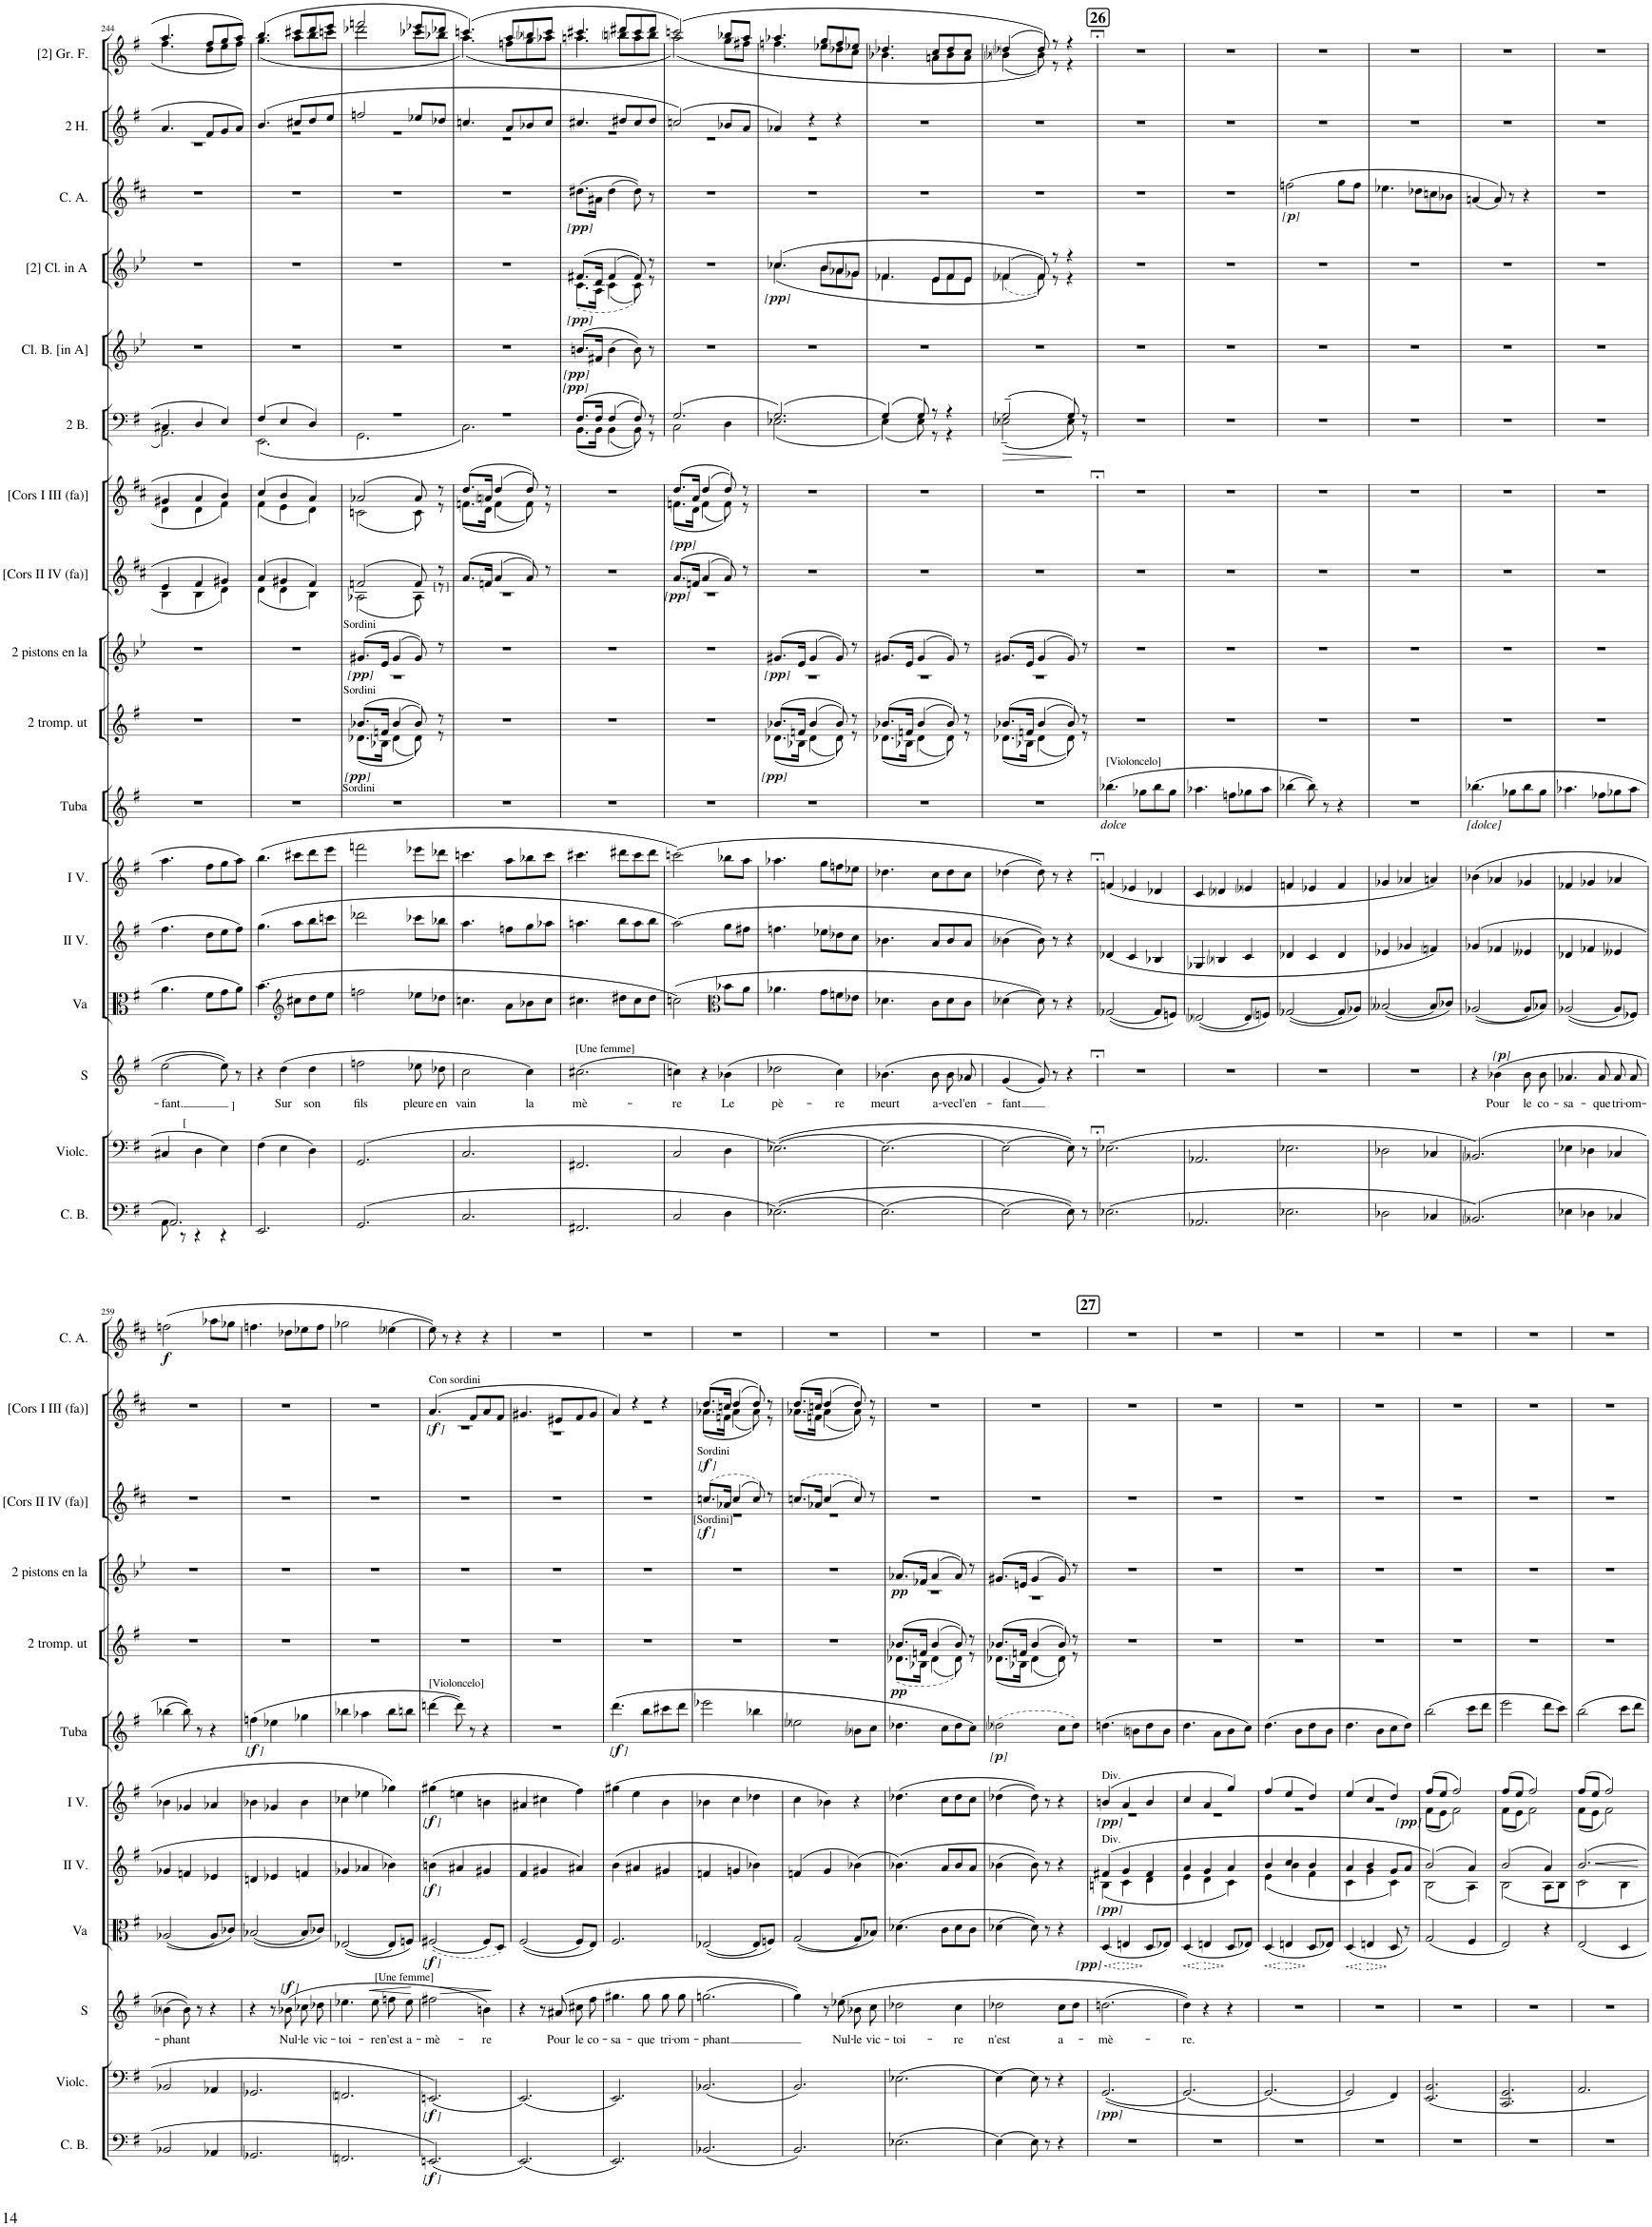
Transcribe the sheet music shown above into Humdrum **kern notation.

**kern	**dynam	**kern	**dynam	**kern	**text	**dynam	**kern	**dynam	**kern	**dynam	**kern	**dynam	**kern	**dynam	**kern	**dynam	**kern	**dynam	**kern	**dynam	**kern	**dynam	**kern	**dynam	**kern	**dynam	**kern	**dynam	**kern	**dynam	**kern	**kern
*part17	*part17	*part16	*part16	*part15	*part15	*part15	*part14	*part14	*part13	*part13	*part12	*part12	*part11	*part11	*part10	*part10	*part9	*part9	*part8	*part8	*part7	*part7	*part6	*part6	*part5	*part5	*part4	*part4	*part3	*part3	*part2	*part1
*staff17	*staff17	*staff16	*staff16	*staff15	*staff15	*staff15	*staff14	*staff14	*staff13	*staff13	*staff12	*staff12	*staff11	*staff11	*staff10	*staff10	*staff9	*staff9	*staff8	*staff8	*staff7	*staff7	*staff6	*staff6	*staff5	*staff5	*staff4	*staff4	*staff3	*staff3	*staff2	*staff1
*I"Contre Basses	*	*I"Violoncelles	*	*I"Sopranos	*	*	*I"Altis	*	*I"2ds Violons	*	*I"1ers Violons	*	*I"1 Tuba	*	*I"2 Trompettes en ut	*	*I"2 Cornets à pistons en sib	*	*I"2me et 4e Cors [en fa]	*	*I"1er et 3me Cors [en fa]	*	*I"2 Bassons	*	*I"1 Cl. Basse en sib	*	*I"2 Clarinettes en sib	*	*I"1 Cor Anglais	*	*I"2 Hautbois	*I"2 gr. flutes
*I'C. B.	*	*I'Violc.	*	*I'S	*	*	*	*	*	*	*	*	*I'Tuba	*	*I'2 tromp. ut	*	*I'2 Pist. sib	*	*	*	*	*	*I'2 B.	*	*I'Cl. B. [sib]	*	*I'[2] Cl. sib	*	*I'C. A.	*	*I'2 H.	*I'[2] Gr. F.
!!LO:PB:g=z
*clefF4	*	*clefF4	*	*clefG2	*	*	*clefC3	*	*clefG2	*	*clefG2	*	*clefG2	*	*clefG2	*	*clefG2	*	*clefG2	*	*clefG2	*	*clefF4	*	*clefG2	*	*clefG2	*	*clefG2	*	*clefG2	*clefG2
*Trd7c12	*	*	*	*	*	*	*	*	*	*	*	*	*	*	*Trd1c2	*	*Trd2c3	*	*Trd4c7	*	*Trd4c7	*	*	*	*Trd9c15	*	*Trd2c3	*	*Trd4c7	*	*	*
*k[f#]	*	*k[f#]	*	*k[f#]	*	*	*k[f#]	*	*k[f#]	*	*k[f#]	*	*k[f#]	*	*k[f#]	*	*k[b-e-]	*	*k[f#c#]	*	*k[f#c#]	*	*k[f#]	*	*k[b-e-]	*	*k[b-e-]	*	*k[f#c#]	*	*k[f#]	*k[f#]
*M3/4	*	*M3/4	*	*M3/4	*	*	*M3/4	*	*M3/4	*	*M3/4	*	*M3/4	*	*M3/4	*	*M3/4	*	*M3/4	*	*M3/4	*	*M3/4	*	*M3/4	*	*M3/4	*	*M3/4	*	*M3/4	*M3/4
=244	=244	=244	=244	=244	=244	=244	=244	=244	=244	=244	=244	=244	=244	=244	=244	=244	=244	=244	=244	=244	=244	=244	=244	=244	=244	=244	=244	=244	=244	=244	=244	=244
*^	*	*	*	*	*	*	*	*	*	*	*	*	*	*	*	*	*	*	*	*	*	*	*	*	*	*	*	*	*	*	*	*
!	!	!	!	!	!LO:TX:b:t=]	!	!	!	!	!	!	!	!	!	!	!	!	!	!	!	!	!	!	!	!	!	!	!	!	!	!	!	!
!	!	!	!	!	!LO:TX:b:t=[	!	!	!	!	!	!	!	!	!	!	!	!	!	!	!	!	!	!	!	!	!	!	!	!	!	!	!	!
!	!	!	!	!	!	!LO:LY:b	!	!	!	!	!	!	!	!	!	!	!	!	!	!	!	!	!	!	!	!	!	!	!	!	!	!	!
*	*	*	*	*	*	*	*	*	*	*	*	*	*	*	*	*	*	*	*	*^	*	*^	*	*^	*	*	*	*	*	*	*	*^	*^
2.AA/	8AA\	.	4C#X/	.	(2ee\	-fant.	.	4.a\	.	4.ff#\	.	4.aa\	.	2.r	.	2.r	.	2.r	.	4e/	4B\	.	4g#X/	4d\	.	4C#X/	2.AA\	.	2.r	.	2.r	.	2.r	.	4.a/	2.r	4.aa/	4.ff#\
.	8r	.	.	.	.	.	.	.	.	.	.	.	.	.	.	.	.	.	.	.	.	.	.	.	.	.	.	.	.	.	.	.	.	.	.	.	.	.
.	4r	.	4D\	.	.	.	.	.	.	.	.	.	.	.	.	.	.	.	.	4f#/	4B\	.	4a/	4d\	.	4D/	.	.	.	.	.	.	.	.	.	.	.	.
.	.	.	.	.	.	.	.	8f#\L	.	8dd\L	.	8ff#\L	.	.	.	.	.	.	.	.	.	.	.	.	.	.	.	.	.	.	.	.	.	.	8f#/L	.	8ff#/L	8dd\L
.	4r	.	4E\	.	8ee\)	.	.	8g\	.	8ee\	.	8gg\	.	.	.	.	.	.	.	4g#X/	4d\	.	4b/	4f#\	.	4E/	.	.	.	.	.	.	.	.	8g/	.	8gg/	8ee\
.	.	.	.	.	8r	.	.	8a\J	.	8ff#\J	.	8aa\J	.	.	.	.	.	.	.	.	.	.	.	.	.	.	.	.	.	.	.	.	.	.	8a/J	.	8aa/J	8ff#\J
*v	*v	*	*	*	*	*	*	*	*	*	*	*	*	*	*	*	*	*	*	*	*	*	*	*	*	*	*	*	*	*	*	*	*	*	*	*	*	*
=245	=245	=245	=245	=245	=245	=245	=245	=245	=245	=245	=245	=245	=245	=245	=245	=245	=245	=245	=245	=245	=245	=245	=245	=245	=245	=245	=245	=245	=245	=245	=245	=245	=245	=245	=245	=245	=245
2.EE/	.	(4F#\	.	4r	.	.	(4.b\	.	(4.gg\	.	(4.bb\	.	2.r	.	2.r	.	2.r	.	(4a/	(4d\	.	(4cc#/	(4f#\	.	(4F#/	(2.EE\	.	2.r	.	2.r	.	2.r	.	(4.b/	2.r	(4.bb/	(4.gg\
!	!	!	!	!	!LO:LY:b	!	!	!	!	!	!	!	!	!	!	!	!	!	!	!	!	!	!	!	!	!	!	!	!	!	!	!	!	!	!	!	!
.	.	4E\	.	(4dd\	Sur	.	.	.	.	.	.	.	.	.	.	.	.	.	4g#X/	4d\	.	4b/	4e\	.	4E/	.	.	.	.	.	.	.	.	.	.	.	.
*	*	*	*	*	*	*	*clefG2	*	*	*	*	*	*	*	*	*	*	*	*	*	*	*	*	*	*	*	*	*	*	*	*	*	*	*	*	*	*
.	.	.	.	.	.	.	8cc#X\L	.	8aa\L	.	8ccc#X\L	.	.	.	.	.	.	.	.	.	.	.	.	.	.	.	.	.	.	.	.	.	.	8cc#X/L	.	8ccc#X/L	8aa\L
!	!	!	!	!	!LO:LY:b	!	!	!	!	!	!	!	!	!	!	!	!	!	!	!	!	!	!	!	!	!	!	!	!	!	!	!	!	!	!	!	!
.	.	4D\)	.	4dd\	son	.	8dd\	.	8bb\	.	8ddd\	.	.	.	.	.	.	.	4f#/)	4B\)	.	4a/)	4d\)	.	4D/)	.	.	.	.	.	.	.	.	8dd/	.	8ddd/	8bb\
.	.	.	.	.	.	.	8ee\J	.	8cccn\J	.	8eee\J	.	.	.	.	.	.	.	.	.	.	.	.	.	.	.	.	.	.	.	.	.	.	8ee/J	.	8eee/J	8cccn\J
=246	=246	=246	=246	=246	=246	=246	=246	=246	=246	=246	=246	=246	=246	=246	=246	=246	=246	=246	=246	=246	=246	=246	=246	=246	=246	=246	=246	=246	=246	=246	=246	=246	=246	=246	=246	=246	=246
!	!	!	!	!	!	!	!	!	!	!	!	!	!	!	!	!	!LO:TX:a:t=Sordini	!	!	!	!	!	!	!	!	!	!	!	!	!	!	!	!	!	!	!	!
!	!	!	!	!	!	!	!	!	!	!	!	!	!	!	!LO:TX:a:t=Sordini	!	!	!	!	!	!	!	!	!	!	!	!	!	!	!	!	!	!	!	!	!	!
!	!	!	!	!	!	!	!	!	!	!	!	!	!	!	!LO:TX:b:t=Sordini	!	!	!	!	!	!	!	!	!	!	!	!	!	!	!	!	!	!	!	!	!	!
!	!	!	!	!	!LO:LY:b	!	!	!	!	!	!	!	!	!	!	!LO:DY:b	!	!	!	!	!	!	!	!	!	!	!	!	!	!	!	!	!	!	!	!	!
*	*	*	*	*	*	*	*	*	*	*	*	*	*	*	*^	*	*^	*	*	*	*	*	*	*	*	*	*	*	*	*	*	*	*	*	*	*	*
!	!	!	!	!	!	!	!	!	!	!	!	!	!	!	!	!	!LO:DY:n=1:b	!	!	!	!	!	!	!	!	!	!	!	!	!	!	!	!	!	!	!	!	!	!
!	!	!	!	!	!	!	!	!	!	!	!	!	!	!	!	!	!LO:DY:n=2:b	!	!	!LO:DY:b	!	!	!	!	!	!	!	!	!	!	!	!	!	!	!	!	!	!	!
!	!	!	!	!	!	!	!	!	!	!	!	!	!	!	!	!	!	!	!	!LO:DY:n=1:b	!	!	!	!	!	!	!	!	!	!	!	!	!	!	!	!	!	!	!
!	!	!	!	!	!	!	!	!	!	!	!	!	!	!	!	!	!	!	!	!LO:DY:n=2:b	!	!	!	!	!	!	!	!	!	!	!	!	!	!	!	!	!	!	!
(2.GG/	.	(2.GG/	.	2ffn\	fils	.	2ffn\	.	2ddd-X\	.	2fffn\	.	2.r	.	(8.b-X/L	(8.d-X\L	other-dynamics pp other-dynamics	(8.g#X/L	2.r	other-dynamics pp other-dynamics	(2fn/	(2A-X\	.	(2a-X/	(2cn\	.	2.r	2.GG\	.	2.r	.	2.r	.	2.r	.	2ffn/	2.r	2fffn/	2ddd-X\
.	.	.	.	.	.	.	.	.	.	.	.	.	.	.	16fn/Jk	16B-X\Jk	.	16e-/Jk	.	.	.	.	.	.	.	.	.	.	.	.	.	.	.	.	.	.	.	.	.
.	.	.	.	.	.	.	.	.	.	.	.	.	.	.	(4b-/	(4d-\	.	(4g#/	.	.	.	.	.	.	.	.	.	.	.	.	.	.	.	.	.	.	.	.	.
!	!	!	!	!	!LO:LY:b	!	!	!	!	!	!	!	!	!	!	!	!	!	!	!	!	!	!	!	!	!	!	!	!	!	!	!	!	!	!	!	!	!	!
.	.	.	.	8ee-X\	pleure	.	8ee-X\L	.	8ccc-X\L	.	8eee-X\L	.	.	.	8b-/))	8d-\))	.	8g#/))	.	.	8f/)	8A-\)	.	8a-/)	8c\)	.	.	.	.	.	.	.	.	.	.	8ee-X/L	.	8eee-X/L	8ccc-X\L
!	!	!	!	!	!	!	!	!	!	!	!	!	!	!	!	!	!	!	!	!	!LO:TX:a:t=[	!	!	!	!	!	!	!	!	!	!	!	!	!	!	!	!	!	!
!	!	!	!	!	!	!	!	!	!	!	!	!	!	!	!	!	!	!	!	!	!LO:TX:a:t=]	!	!	!	!	!	!	!	!	!	!	!	!	!	!	!	!	!	!
!	!	!	!	!	!LO:LY:b	!	!	!	!	!	!	!	!	!	!	!	!	!	!	!	!	!	!	!	!	!	!	!	!	!	!	!	!	!	!	!	!	!	!
.	.	.	.	8dd-X\	en	.	8dd-X\J	.	8bb-X\J	.	8ddd-X\J	.	.	.	8r	8r	.	8r	.	.	8r	8r	.	8r	8r	.	.	.	.	.	.	.	.	.	.	8dd-X/J	.	8ddd-X/J	8bb-X\J
*	*	*	*	*	*	*	*	*	*	*	*	*	*	*	*	*	*	*v	*v	*	*	*	*	*	*	*	*	*	*	*	*	*	*	*	*	*	*	*	*
=247	=247	=247	=247	=247	=247	=247	=247	=247	=247	=247	=247	=247	=247	=247	=247	=247	=247	=247	=247	=247	=247	=247	=247	=247	=247	=247	=247	=247	=247	=247	=247	=247	=247	=247	=247	=247	=247	=247
!	!	!	!	!	!LO:LY:b	!	!	!	!	!	!	!	!	!	!	!	!	!	!	!	!	!	!	!	!	!	!	!	!	!	!	!	!	!	!	!	!	!
*	*	*	*	*	*	*	*	*	*	*	*	*	*	*	*v	*v	*	*	*	*	*	*	*	*	*	*	*	*	*	*	*	*	*	*	*	*	*	*
2.C/	.	2.C/	.	2cc\	vain	.	4.ccn\	.	4.aa\	.	4.cccn\	.	2.r	.	2.r	.	2.r	.	(8.a/L	2.r	.	(8.dd/L	(8.fn\L	.	2.r	2.C\)	.	2.r	.	2.r	.	2.r	.	4.ccn/	2.r	(4.cccn/)	(4.aa\)
.	.	.	.	.	.	.	.	.	.	.	.	.	.	.	.	.	.	.	16fn/Jk	.	.	16anj/Jk	16d\Jk	.	.	.	.	.	.	.	.	.	.	.	.	.	.
.	.	.	.	.	.	.	.	.	.	.	.	.	.	.	.	.	.	.	(4a/	.	.	(4dd/	(4f\	.	.	.	.	.	.	.	.	.	.	.	.	.	.
.	.	.	.	.	.	.	8a\L	.	8ffn\L	.	8aa\L	.	.	.	.	.	.	.	.	.	.	.	.	.	.	.	.	.	.	.	.	.	.	8a/L	.	8aa/L	8ffn\L
!	!	!	!	!	!LO:LY:b	!	!	!	!	!	!	!	!	!	!	!	!	!	!	!	!	!	!	!	!	!	!	!	!	!	!	!	!	!	!	!	!
.	.	.	.	4cc\)	la	.	8b-X\	.	8gg\	.	8bb-X\	.	.	.	.	.	.	.	8a/))	.	.	8dd/))	8f\))	.	.	.	.	.	.	.	.	.	.	8b-X/	.	8bb-j/	8gg\
.	.	.	.	.	.	.	8cc\J	.	8aa-X\J	.	8ccc\J	.	.	.	.	.	.	.	8r	.	.	8r	8r	.	.	.	.	.	.	.	.	.	.	8cc/J	.	8ccc/J	8aa-X\J
*	*	*	*	*	*	*	*	*	*	*	*	*	*	*	*	*	*	*	*v	*v	*	*	*	*	*	*	*	*	*	*	*	*	*	*	*	*	*
=248	=248	=248	=248	=248	=248	=248	=248	=248	=248	=248	=248	=248	=248	=248	=248	=248	=248	=248	=248	=248	=248	=248	=248	=248	=248	=248	=248	=248	=248	=248	=248	=248	=248	=248	=248	=248
!	!	!	!	!LO:TX:a:t=[Une femme]	!	!	!	!	!	!	!	!	!	!	!	!	!	!	!	!	!	!	!	!	!	!	!	!	!	!	!	!	!	!	!	!
!	!	!	!	!	!LO:LY:b	!	!	!	!	!	!	!	!	!	!	!	!	!	!	!	!	!	!	!	!	!LO:DY:a	!	!	!	!	!	!	!	!	!	!
*	*	*	*	*	*	*	*	*	*	*	*	*	*	*	*	*	*	*	*	*	*	*	*	*	*	*	*	*	*^	*	*	*	*	*	*	*
!	!	!	!	!	!	!	!	!	!	!	!	!	!	!	!	!	!	!	!	!	!	!	!	!	!	!LO:DY:n=1:a	!	!	!	!	!	!	!	!	!	!	!
!	!	!	!	!	!	!	!	!	!	!	!	!	!	!	!	!	!	!	!	!	!	!	!	!	!	!LO:DY:n=2:a	!	!LO:DY:b	!	!	!	!	!	!	!	!	!
!	!	!	!	!	!	!	!	!	!	!	!	!	!	!	!	!	!	!	!	!	!	!	!	!	!	!	!	!LO:DY:n=1:b	!	!	!	!	!	!	!	!	!
!	!	!	!	!	!	!	!	!	!	!	!	!	!	!	!	!	!	!	!	!	!	!	!	!	!	!	!	!LO:DY:n=2:b	!	!	!LO:DY:b	!	!	!	!	!	!
!	!	!	!	!	!	!	!	!	!	!	!	!	!	!	!	!	!	!	!	!	!	!	!	!	!	!	!	!	!	!	!LO:DY:n=1:b	!	!	!	!	!	!
!	!	!	!	!	!	!	!	!	!	!	!	!	!	!	!	!	!	!	!	!	!	!	!	!	!	!	!	!	!	!	!LO:DY:n=2:b	!	!LO:DY:b	!	!	!	!
!	!	!	!	!	!	!	!	!	!	!	!	!	!	!	!	!	!	!	!	!	!	!	!	!	!	!	!	!	!	!	!	!	!LO:DY:n=1:b	!	!	!	!
!	!	!	!	!	!	!	!	!	!	!	!	!	!	!	!	!	!	!	!	!	!	!	!	!	!	!	!	!	!	!	!	!	!LO:DY:n=2:b	!	!	!	!
*	*	*	*	*	*	*	*	*	*	*	*	*	*	*	*	*	*	*	*	*	*v	*v	*	*	*	*	*	*	*	*	*	*	*	*	*	*	*
2.FF#X/	.	2.FF#X/	.	(2.cc#X\	mè-	.	4.cc#X\	.	4.aan\	.	4.ccc#X\	.	2.r	.	2.r	.	2.r	.	2.r	.	2.r	.	(8.F#/L	(8.BB\L	other-dynamics pp other-dynamics	(8.bn/L	other-dynamics pp other-dynamics	(8.f#X/L	(8.c\L	other-dynamics pp other-dynamics	(8.dd#X\L	other-dynamics pp other-dynamics	4.cc#X/	2.r	4.ccc#X/	4.aan\
.	.	.	.	.	.	.	.	.	.	.	.	.	.	.	.	.	.	.	.	.	.	.	16F#/Jk	16BB\Jk	.	16f#X/Jk	.	16d/Jk	16A\Jk	.	16a#X\Jk	.	.	.	.	.
.	.	.	.	.	.	.	.	.	.	.	.	.	.	.	.	.	.	.	.	.	.	.	(4F#/	(4BB\	.	(4b\	.	(4f#/	(4c\	.	(4dd#\	.	.	.	.	.
.	.	.	.	.	.	.	8dd#X\L	.	8bb\L	.	8ddd#X\L	.	.	.	.	.	.	.	.	.	.	.	.	.	.	.	.	.	.	.	.	.	8dd#X/L	.	8ddd#X/L	8bbnj\L
.	.	.	.	.	.	.	8cc#\	.	8aa\	.	8ccc#\	.	.	.	.	.	.	.	.	.	.	.	8F#/))	8BB\))	.	8b\))	.	8f#/))	8c\))	.	8dd#\))	.	8cc#/	.	8ccc#/	8aa\
.	.	.	.	.	.	.	8dd#\J	.	8bb\J	.	8ddd#\J	.	.	.	.	.	.	.	.	.	.	.	8r	8r	.	8r	.	8r	8r	.	8r	.	8dd#/J	.	8ddd#/J	8bb\J
=249	=249	=249	=249	=249	=249	=249	=249	=249	=249	=249	=249	=249	=249	=249	=249	=249	=249	=249	=249	=249	=249	=249	=249	=249	=249	=249	=249	=249	=249	=249	=249	=249	=249	=249	=249	=249
!	!	!	!	!	!LO:LY:b	!	!	!	!	!	!	!	!	!	!	!	!	!	!	!LO:DY:b	!	!	!	!	!	!	!	!	!	!	!	!	!	!	!	!
*	*	*	*	*	*	*	*	*	*	*	*	*	*	*	*	*	*	*	*^	*	*^	*	*	*	*	*	*	*	*	*	*	*	*	*	*	*
!	!	!	!	!	!	!	!	!	!	!	!	!	!	!	!	!	!	!	!	!	!LO:DY:n=1:b	!	!	!	!	!	!	!	!	!	!	!	!	!	!	!	!	!
!	!	!	!	!	!	!	!	!	!	!	!	!	!	!	!	!	!	!	!	!	!LO:DY:n=2:b	!	!	!LO:DY:b	!	!	!	!	!	!	!	!	!	!	!	!	!	!
!	!	!	!	!	!	!	!	!	!	!	!	!	!	!	!	!	!	!	!	!	!	!	!	!LO:DY:n=1:b	!	!	!	!	!	!	!	!	!	!	!	!	!	!
!	!	!	!	!	!	!	!	!	!	!	!	!	!	!	!	!	!	!	!	!	!	!	!	!LO:DY:n=2:b	!	!	!	!	!	!	!	!	!	!	!	!	!	!
*	*	*	*	*	*	*	*	*	*	*	*	*	*	*	*	*	*	*	*	*	*	*	*	*	*	*	*	*	*	*v	*v	*	*	*	*	*	*	*
2C/	.	2C/	.	4ccn\)	-re	.	(2ccn\)	.	(2aa\)	.	(2cccn\)	.	2.r	.	2.r	.	2.r	.	(8.a/L	2.r	other-dynamics pp other-dynamics	(8.dd/L	(8.fn\L	other-dynamics pp other-dynamics	(2.G/	2C\	.	2.r	.	2.r	.	2.r	.	(2ccn/)	2.r	(2cccn/)	(2aa\)
.	.	.	.	.	.	.	.	.	.	.	.	.	.	.	.	.	.	.	16fn/Jk	.	.	16a/Jk	16d\Jk	.	.	.	.	.	.	.	.	.	.	.	.	.	.
.	.	.	.	4r	.	.	.	.	.	.	.	.	.	.	.	.	.	.	(4a/	.	.	(4dd/	(4f\	.	.	.	.	.	.	.	.	.	.	.	.	.	.
*	*	*	*	*	*	*	*clefC3	*	*	*	*	*	*	*	*	*	*	*	*	*	*	*	*	*	*	*	*	*	*	*	*	*	*	*	*	*	*
!	!	!	!	!	!LO:LY:b	!	!	!	!	!	!	!	!	!	!	!	!	!	!	!	!	!	!	!	!	!	!	!	!	!	!	!	!	!	!	!	!
4D\	.	4D\	.	(4b-X\	Le	.	8b-X\L	.	8gg\L	.	8bb-X\L	.	.	.	.	.	.	.	8a/))	.	.	8dd/))	8f\))	.	.	4D\	.	.	.	.	.	.	.	8b-X/L	.	8bb-X/L	8gg\L
.	.	.	.	.	.	.	8a\J	.	8ff#X\J	.	8aa\J	.	.	.	.	.	.	.	8r	.	.	8r	8r	.	.	.	.	.	.	.	.	.	.	8a/J	.	8aa/J	8ff#X\J
*	*	*	*	*	*	*	*	*	*	*	*	*	*	*	*	*	*	*	*v	*v	*	*	*	*	*	*	*	*	*	*	*	*	*	*	*	*	*
=250	=250	=250	=250	=250	=250	=250	=250	=250	=250	=250	=250	=250	=250	=250	=250	=250	=250	=250	=250	=250	=250	=250	=250	=250	=250	=250	=250	=250	=250	=250	=250	=250	=250	=250	=250	=250
!	!	!	!	!	!LO:LY:b	!	!	!	!	!	!	!	!	!	!	!LO:DY:b	!	!	!	!	!	!	!	!	!	!	!	!	!	!	!	!	!	!	!	!
*	*	*	*	*	*	*	*	*	*	*	*	*	*	*	*^	*	*^	*	*	*	*	*	*	*	*	*	*	*	*^	*	*	*	*	*	*	*
!	!	!	!	!	!	!	!	!	!	!	!	!	!	!	!	!	!LO:DY:n=1:b	!	!	!	!	!	!	!	!	!	!	!	!	!	!	!	!	!	!	!	!	!	!
!	!	!	!	!	!	!	!	!	!	!	!	!	!	!	!	!	!LO:DY:n=2:b	!	!	!LO:DY:b	!	!	!	!	!	!	!	!	!	!	!	!	!	!	!	!	!	!	!
!	!	!	!	!	!	!	!	!	!	!	!	!	!	!	!	!	!	!	!	!LO:DY:n=1:b	!	!	!	!	!	!	!	!	!	!	!	!	!	!	!	!	!	!	!
!	!	!	!	!	!	!	!	!	!	!	!	!	!	!	!	!	!	!	!	!LO:DY:n=2:b	!	!	!	!	!	!	!	!	!	!	!	!	!LO:DY:b	!	!	!	!	!	!
!	!	!	!	!	!	!	!	!	!	!	!	!	!	!	!	!	!	!	!	!	!	!	!	!	!	!	!	!	!	!	!	!	!LO:DY:n=1:b	!	!	!	!	!	!
!	!	!	!	!	!	!	!	!	!	!	!	!	!	!	!	!	!	!	!	!	!	!	!	!	!	!	!	!	!	!	!	!	!LO:DY:n=2:b	!	!	!	!	!	!
*	*	*	*	*	*	*	*	*	*	*	*	*	*	*	*	*	*	*	*	*	*	*	*v	*v	*	*	*	*	*	*	*	*	*	*	*	*	*	*	*
((2.E-X\)	.	((2.E-X\)	.	2dd-X\	pè-	.	4.a-X\	.	4.ffn\	.	4.aa-X\	.	2.r	.	(8.b-X/L	(8.d-X\L	other-dynamics pp other-dynamics	(8.g#X/L	2.r	other-dynamics pp other-dynamics	2.r	.	2.r	.	(2.G/)	(2.E-X\	.	2.r	.	(4.cc-X/	(4.cc-\	other-dynamics pp other-dynamics	2.r	.	4a-X/)	2.r	4.aa-X/	4.ffn\
.	.	.	.	.	.	.	.	.	.	.	.	.	.	.	16fn/Jk	16B-X\Jk	.	16e-/Jk	.	.	.	.	.	.	.	.	.	.	.	.	.	.	.	.	.	.	.	.
.	.	.	.	.	.	.	.	.	.	.	.	.	.	.	(4b-/	(4d-\	.	(4g#/	.	.	.	.	.	.	.	.	.	.	.	.	.	.	.	.	4r	.	.	.
.	.	.	.	.	.	.	8g\L	.	8ee-X\L	.	8gg\L	.	.	.	.	.	.	.	.	.	.	.	.	.	.	.	.	.	.	8b-/L	8b-\L	.	.	.	.	.	8gg/L	8ee-X\L
!	!	!	!	!	!LO:LY:b	!	!	!	!	!	!	!	!	!	!	!	!	!	!	!	!	!	!	!	!	!	!	!	!	!	!	!	!	!	!	!	!	!
.	.	.	.	4cc\)	-re	.	8fn\	.	8dd-X\	.	8ffn\	.	.	.	8b-/))	8d-\))	.	8g#/))	.	.	.	.	.	.	.	.	.	.	.	8a-X/	8a-\	.	.	.	4r	.	8ff/	8dd-X\
.	.	.	.	.	.	.	8e-X\J	.	8cc\J	.	8ee-X\J	.	.	.	8r	8r	.	8r	.	.	.	.	.	.	.	.	.	.	.	8g-X/J	8g-\J	.	.	.	.	.	8ee-X/J	8cc\J
*	*	*	*	*	*	*	*	*	*	*	*	*	*	*	*	*	*	*	*	*	*	*	*	*	*	*	*	*	*	*	*	*	*	*	*v	*v	*	*
=251	=251	=251	=251	=251	=251	=251	=251	=251	=251	=251	=251	=251	=251	=251	=251	=251	=251	=251	=251	=251	=251	=251	=251	=251	=251	=251	=251	=251	=251	=251	=251	=251	=251	=251	=251	=251	=251
!	!	!	!	!	!LO:LY:b	!	!	!	!	!	!	!	!	!	!	!	!	!	!	!	!	!	!	!	!	!	!	!	!	!	!	!	!	!	!	!	!
(2.E-X\)	.	(2.E-X\)	.	(4.b-X\	meurt	.	4.d-X\	.	4.b-X\	.	4.dd-X\	.	2.r	.	(8.b-X/L	(8.d-X\L	.	(8.g#X/L	2.r	.	2.r	.	2.r	.	(4G/)	(4E-X\)	.	2.r	.	4.f-X/	4.f-\	.	2.r	.	2.r	4.dd-X/	4.b-X\
.	.	.	.	.	.	.	.	.	.	.	.	.	.	.	16fn/Jk	16B-X\Jk	.	16e-/Jk	.	.	.	.	.	.	.	.	.	.	.	.	.	.	.	.	.	.	.
.	.	.	.	.	.	.	.	.	.	.	.	.	.	.	(4b-/	(4d-\	.	(4g#/	.	.	.	.	.	.	8G/)	8E-\)	.	.	.	.	.	.	.	.	.	.	.
!	!	!	!	!	!LO:LY:b	!	!	!	!	!	!	!	!	!	!	!	!	!	!	!	!	!	!	!	!	!	!	!	!	!	!	!	!	!	!	!	!
.	.	.	.	8b-\	a-	.	8c\L	.	8a/L	.	8cc\L	.	.	.	.	.	.	.	.	.	.	.	.	.	8r	8r	.	.	.	8e-/L	8e-\L	.	.	.	.	8cc/L	8an\L
!	!	!	!	!	!LO:LY:b	!	!	!	!	!	!	!	!	!	!	!	!	!	!	!	!	!	!	!	!	!	!	!	!	!	!	!	!	!	!	!	!
.	.	.	.	8b-\	-vec	.	8d-\	.	8b-/	.	8dd-\	.	.	.	8b-/))	8d-\))	.	8g#/))	.	.	.	.	.	.	4r	4r	.	.	.	8f-/	8f-\	.	.	.	.	8dd-/	8b-\
!	!	!	!	!	!LO:LY:b	!	!	!	!	!	!	!	!	!	!	!	!	!	!	!	!	!	!	!	!	!	!	!	!	!	!	!	!	!	!	!	!
.	.	.	.	8a-X/	l'en-	.	8c\J	.	8a/J	.	8cc\J	.	.	.	8r	8r	.	8r	.	.	.	.	.	.	.	.	.	.	.	8e-/J	8e-\J	.	.	.	.	8cc/J	8a\J
=252	=252	=252	=252	=252	=252	=252	=252	=252	=252	=252	=252	=252	=252	=252	=252	=252	=252	=252	=252	=252	=252	=252	=252	=252	=252	=252	=252	=252	=252	=252	=252	=252	=252	=252	=252	=252	=252
!	!	!	!	!	!LO:LY:b	!	!	!	!	!	!	!	!	!	!	!	!	!	!	!	!	!	!	!	!	!	!LO:HP:b	!	!	!	!	!	!	!	!	!	!
(2E-X\)	.	(2E-X\)	.	(4g/	-fant	.	(4d-j\	.	(4b-j\	.	(4dd-X\	.	2.r	.	(8.b-X/L	(8.d-X\L	.	(8.g#X/L	2.r	.	2.r	.	2.r	.	(2G~/	(2E-j~\	>	2.r	.	(4f-j/	(4f-\	.	2.r	.	2.r	(4dd-j/	(4b-j\
.	.	.	.	.	.	.	.	.	.	.	.	.	.	.	16fn/Jk	16B-X\Jk	.	16e-/Jk	.	.	.	.	.	.	.	.	.	.	.	.	.	.	.	.	.	.	.
.	.	.	.	8g/))	.	.	8d-\))	.	8b-\))	.	8dd-\))	.	.	.	(4b-/	(4d-\	.	(4g#/	.	.	.	.	.	.	.	.	.	.	.	8f-/))	8f-\))	.	.	.	.	8dd-/))	8b-\))
.	.	.	.	8r	.	.	8r	.	8r	.	8r	.	.	.	.	.	.	.	.	.	.	.	.	.	.	.	.	.	.	8r	8r	.	.	.	.	8r	8r
8E-\))	.	8E-\))	.	4r	.	.	4r	.	4r	.	4r	.	.	.	8b-/))	8d-\))	.	8g#/))	.	.	.	.	.	.	8G/)	8E-\)	.	.	.	4r	4r	.	.	.	.	4r	4r
8r	.	8r	.	.	.	.	.	.	.	.	.	.	.	.	8r	8r	.	8r	.	.	.	.	.	.	8r	8r	]	.	.	.	.	.	.	.	.	.	.
*	*	*	*	*	*	*	*	*	*	*	*	*	*	*	*	*	*	*v	*v	*	*	*	*	*	*	*	*	*	*	*v	*v	*	*	*	*	*v	*v
=253	=253	=253	=253	=253	=253	=253	=253	=253	=253	=253	=253	=253	=253	=253	=253	=253	=253	=253	=253	=253	=253	=253	=253	=253	=253	=253	=253	=253	=253	=253	=253	=253	=253	=253
!	!	!	!	!	!	!	!	!	!	!	!	!	!LO:TX:a:t=[Violoncelo]	!	!	!	!	!	!	!	!	!	!	!	!	!	!	!	!	!	!	!	!	!
!	!	!	!	!	!	!	!	!	!	!	!	!	!LO:TX:b:i:t=dolce	!	!	!	!	!	!	!	!	!	!	!	!	!	!	!	!	!	!	!	!	!
*	*	*	*	*	*	*	*	*	*	*	*	*	*	*	*v	*v	*	*	*	*	*	*	*	*v	*v	*	*	*	*	*	*	*	*	*
(2.E-X\	.	(2.E-X\	.	2.r	.	.	((2G-X/	.	(4d-X/	.	(4fn/	.	(4.bb-X\	.	2.r	.	2.r	.	2.r	.	2.r	.	2.r	.	2.r	.	2.r	.	2.r	.	2.r	2.r
.	.	.	.	.	.	.	.	.	4c/	.	4e-X/	.	.	.	.	.	.	.	.	.	.	.	.	.	.	.	.	.	.	.	.	.
.	.	.	.	.	.	.	.	.	.	.	.	.	8gg-X\L	.	.	.	.	.	.	.	.	.	.	.	.	.	.	.	.	.	.	.
.	.	.	.	.	.	.	8G-/L)	.	4B-X/	.	4d-X/	.	8bb-\	.	.	.	.	.	.	.	.	.	.	.	.	.	.	.	.	.	.	.
.	.	.	.	.	.	.	8Fn/J)	.	.	.	.	.	8gg-\J	.	.	.	.	.	.	.	.	.	.	.	.	.	.	.	.	.	.	.
=254	=254	=254	=254	=254	=254	=254	=254	=254	=254	=254	=254	=254	=254	=254	=254	=254	=254	=254	=254	=254	=254	=254	=254	=254	=254	=254	=254	=254	=254	=254	=254	=254
2.AA-X/	.	2.AA-X/	.	2.r	.	.	((2E-j/	.	4G-X/	.	4c/	.	4.aa-X\	.	2.r	.	2.r	.	2.r	.	2.r	.	2.r	.	2.r	.	2.r	.	2.r	.	2.r	2.r
.	.	.	.	.	.	.	.	.	4B-j/	.	4d-j/	.	.	.	.	.	.	.	.	.	.	.	.	.	.	.	.	.	.	.	.	.
.	.	.	.	.	.	.	.	.	.	.	.	.	8ffn\L	.	.	.	.	.	.	.	.	.	.	.	.	.	.	.	.	.	.	.
.	.	.	.	.	.	.	8E-/L)	.	4c/	.	4e-j/	.	8gg-X\	.	.	.	.	.	.	.	.	.	.	.	.	.	.	.	.	.	.	.
.	.	.	.	.	.	.	8Fnj/J)	.	.	.	.	.	8aa-\J	.	.	.	.	.	.	.	.	.	.	.	.	.	.	.	.	.	.	.
=255	=255	=255	=255	=255	=255	=255	=255	=255	=255	=255	=255	=255	=255	=255	=255	=255	=255	=255	=255	=255	=255	=255	=255	=255	=255	=255	=255	=255	=255	=255	=255	=255
!	!	!	!	!	!	!	!	!	!	!	!	!	!	!	!	!	!	!	!	!	!	!	!	!	!	!	!	!	!	!LO:DY:b	!	!
!	!	!	!	!	!	!	!	!	!	!	!	!	!	!	!	!	!	!	!	!	!	!	!	!	!	!	!	!	!	!LO:DY:n=1:b	!	!
!	!	!	!	!	!	!	!	!	!	!	!	!	!	!	!	!	!	!	!	!	!	!	!	!	!	!	!	!	!	!LO:DY:n=2:b	!	!
2.E-X\	.	2.E-X\	.	2.r	.	.	((2G-X/	.	4d-X/	.	4fn/	.	(4bb-X\	.	2.r	.	2.r	.	2.r	.	2.r	.	2.r	.	2.r	.	2.r	.	(2ffn\	other-dynamics p other-dynamics	2.r	2.r
.	.	.	.	.	.	.	.	.	4c/	.	4e-X/	.	8bb-\))	.	.	.	.	.	.	.	.	.	.	.	.	.	.	.	.	.	.	.
.	.	.	.	.	.	.	.	.	.	.	.	.	8r	.	.	.	.	.	.	.	.	.	.	.	.	.	.	.	.	.	.	.
.	.	.	.	.	.	.	8G-/L)	.	4d-/	.	4f/	.	4r	.	.	.	.	.	.	.	.	.	.	.	.	.	.	.	8gg\L	.	.	.
.	.	.	.	.	.	.	8A-X/J)	.	.	.	.	.	.	.	.	.	.	.	.	.	.	.	.	.	.	.	.	.	8ff\J	.	.	.
=256	=256	=256	=256	=256	=256	=256	=256	=256	=256	=256	=256	=256	=256	=256	=256	=256	=256	=256	=256	=256	=256	=256	=256	=256	=256	=256	=256	=256	=256	=256	=256	=256
2D-X\	.	2D-X\	.	2.r	.	.	((2B--X/	.	4e-X/	.	4g-X/	.	2.r	.	2.r	.	2.r	.	2.r	.	2.r	.	2.r	.	2.r	.	2.r	.	4.ee-X\	.	2.r	2.r
.	.	.	.	.	.	.	.	.	4g-X/	.	4a-X/	.	.	.	.	.	.	.	.	.	.	.	.	.	.	.	.	.	.	.	.	.
.	.	.	.	.	.	.	.	.	.	.	.	.	.	.	.	.	.	.	.	.	.	.	.	.	.	.	.	.	8dd-X\L	.	.	.
4C-X/	.	4C-X/	.	.	.	.	8B--/L)	.	4fnj/)	.	4an/)	.	.	.	.	.	.	.	.	.	.	.	.	.	.	.	.	.	8ccn\	.	.	.
.	.	.	.	.	.	.	8c-X/J)	.	.	.	.	.	.	.	.	.	.	.	.	.	.	.	.	.	.	.	.	.	8b-X\J	.	.	.
=257	=257	=257	=257	=257	=257	=257	=257	=257	=257	=257	=257	=257	=257	=257	=257	=257	=257	=257	=257	=257	=257	=257	=257	=257	=257	=257	=257	=257	=257	=257	=257	=257
!	!	!	!	!	!	!	!	!	!	!	!	!	!LO:TX:b:i:t=[dolce]	!	!	!	!	!	!	!	!	!	!	!	!	!	!	!	!	!	!	!
(2.BB-j/)	.	(2.BB-j/)	.	4r	.	.	((2A-X/	.	(4g-X/	.	(4b-X\	.	(4.bb-X\	.	2.r	.	2.r	.	2.r	.	2.r	.	2.r	.	2.r	.	2.r	.	(4an/	.	2.r	2.r
!	!	!	!	!	!LO:LY:b	!LO:DY:a	!	!	!	!	!	!	!	!	!	!	!	!	!	!	!	!	!	!	!	!	!	!	!	!	!	!
!	!	!	!	!	!	!LO:DY:n=1:a	!	!	!	!	!	!	!	!	!	!	!	!	!	!	!	!	!	!	!	!	!	!	!	!	!	!
!	!	!	!	!	!	!LO:DY:n=2:a	!	!	!	!	!	!	!	!	!	!	!	!	!	!	!	!	!	!	!	!	!	!	!	!	!	!
.	.	.	.	(4b-X\	Pour	other-dynamics p other-dynamics	.	.	4f-X/	.	4a-X/	.	.	.	.	.	.	.	.	.	.	.	.	.	.	.	.	.	8a/))	.	.	.
.	.	.	.	.	.	.	.	.	.	.	.	.	8gg-X\L	.	.	.	.	.	.	.	.	.	.	.	.	.	.	.	8r	.	.	.
!	!	!	!	!	!LO:LY:b	!	!	!	!	!	!	!	!	!	!	!	!	!	!	!	!	!	!	!	!	!	!	!	!	!	!	!
.	.	.	.	8b-\	le	.	8A-/L)	.	4e--X/	.	4g-X/	.	8bb-\	.	.	.	.	.	.	.	.	.	.	.	.	.	.	.	4r	.	.	.
!	!	!	!	!	!LO:LY:b	!	!	!	!	!	!	!	!	!	!	!	!	!	!	!	!	!	!	!	!	!	!	!	!	!	!	!
.	.	.	.	8b-\	co-	.	8B-X/J)	.	.	.	.	.	8gg-\J	.	.	.	.	.	.	.	.	.	.	.	.	.	.	.	.	.	.	.
=258	=258	=258	=258	=258	=258	=258	=258	=258	=258	=258	=258	=258	=258	=258	=258	=258	=258	=258	=258	=258	=258	=258	=258	=258	=258	=258	=258	=258	=258	=258	=258	=258
!	!	!	!	!	!LO:LY:b	!	!	!	!	!	!	!	!	!	!	!	!	!	!	!	!	!	!	!	!	!	!	!	!	!	!	!
4E-X\	.	4E-X\	.	4.a-X/	-sa-	.	((2A-X/	.	4d-X/	.	4f-X/	.	4.aa-X\	.	2.r	.	2.r	.	2.r	.	2.r	.	2.r	.	2.r	.	2.r	.	2.r	.	2.r	2.r
4D-X\	.	4D-X\	.	.	.	.	.	.	4f-X/	.	4g-X/	.	.	.	.	.	.	.	.	.	.	.	.	.	.	.	.	.	.	.	.	.
!	!	!	!	!	!LO:LY:b	!	!	!	!	!	!	!	!	!	!	!	!	!	!	!	!	!	!	!	!	!	!	!	!	!	!	!
.	.	.	.	8a-/	-que	.	.	.	.	.	.	.	8ff-X\L	.	.	.	.	.	.	.	.	.	.	.	.	.	.	.	.	.	.	.
!	!	!	!	!	!LO:LY:b	!	!	!	!	!	!	!	!	!	!	!	!	!	!	!	!	!	!	!	!	!	!	!	!	!	!	!
4C-X/	.	4C-X/	.	8a-/	tri-	.	8A-/L)	.	4e--X/	.	4a-X/	.	8gg-X\	.	.	.	.	.	.	.	.	.	.	.	.	.	.	.	.	.	.	.
!	!	!	!	!	!LO:LY:b	!	!	!	!	!	!	!	!	!	!	!	!	!	!	!	!	!	!	!	!	!	!	!	!	!	!	!
.	.	.	.	8a-/	-om-	.	8F-X/J)	.	.	.	.	.	8aa-\J	.	.	.	.	.	.	.	.	.	.	.	.	.	.	.	.	.	.	.
!!LO:LB:g=z
=259	=259	=259	=259	=259	=259	=259	=259	=259	=259	=259	=259	=259	=259	=259	=259	=259	=259	=259	=259	=259	=259	=259	=259	=259	=259	=259	=259	=259	=259	=259	=259	=259
!	!	!	!	!	!LO:LY:b	!	!	!	!	!	!	!	!	!	!	!	!	!	!	!	!	!	!	!	!	!	!	!	!	!LO:DY:b	!	!
2BB-X/	.	2BB-X/	.	(4b-j\	-phant	.	((2A-X/	.	4g-X/	.	4b-X\	.	(4bb-X\	.	2.r	.	2.r	.	2.r	.	2.r	.	2.r	.	2.r	.	2.r	.	(2ffn\	f	2.r	2.r
.	.	.	.	8b-\))	.	.	.	.	4fn/	.	4g-X/	.	8bb-\))	.	.	.	.	.	.	.	.	.	.	.	.	.	.	.	.	.	.	.
.	.	.	.	8r	.	.	.	.	.	.	.	.	8r	.	.	.	.	.	.	.	.	.	.	.	.	.	.	.	.	.	.	.
4AA-X/	.	4AA-X/	.	4r	.	.	8A-/L)	.	4e-X/	.	4a-X/	.	4r	.	.	.	.	.	.	.	.	.	.	.	.	.	.	.	8aa-X\L	.	.	.
.	.	.	.	.	.	.	8c-X/J)	.	.	.	.	.	.	.	.	.	.	.	.	.	.	.	.	.	.	.	.	.	8gg-X\J	.	.	.
=260	=260	=260	=260	=260	=260	=260	=260	=260	=260	=260	=260	=260	=260	=260	=260	=260	=260	=260	=260	=260	=260	=260	=260	=260	=260	=260	=260	=260	=260	=260	=260	=260
!	!	!	!	!	!	!	!	!	!	!	!	!	!	!LO:DY:b	!	!	!	!	!	!	!	!	!	!	!	!	!	!	!	!	!	!
!	!	!	!	!	!	!	!	!	!	!	!	!	!	!LO:DY:n=1:b	!	!	!	!	!	!	!	!	!	!	!	!	!	!	!	!	!	!
!	!	!	!	!	!	!	!	!	!	!	!	!	!	!LO:DY:n=2:b	!	!	!	!	!	!	!	!	!	!	!	!	!	!	!	!	!	!
2.GG-X/	.	2.GG-X/	.	4r	.	.	((2B-X/	.	4dn/	.	4b-X\	.	(4ffn\	other-dynamics f other-dynamics	2.r	.	2.r	.	2.r	.	2.r	.	2.r	.	2.r	.	2.r	.	4.ffn\	.	2.r	2.r
.	.	.	.	8r	.	.	.	.	4e-X/	.	4g-X/	.	4ee-X\	.	.	.	.	.	.	.	.	.	.	.	.	.	.	.	.	.	.	.
!	!	!	!	!	!LO:LY:b	!LO:DY:a	!	!	!	!	!	!	!	!	!	!	!	!	!	!	!	!	!	!	!	!	!	!	!	!	!	!
!	!	!	!	!	!	!LO:DY:n=1:a	!	!	!	!	!	!	!	!	!	!	!	!	!	!	!	!	!	!	!	!	!	!	!	!	!	!
!	!	!	!	!	!	!LO:DY:n=2:a	!	!	!	!	!	!	!	!	!	!	!	!	!	!	!	!	!	!	!	!	!	!	!	!	!	!
.	.	.	.	(8b-X\	Nul-	other-dynamics f other-dynamics	.	.	.	.	.	.	.	.	.	.	.	.	.	.	.	.	.	.	.	.	.	.	8dd-X\L	.	.	.
!	!	!	!	!	!LO:LY:b	!	!	!	!	!	!	!	!	!	!	!	!	!	!	!	!	!	!	!	!	!	!	!	!	!	!	!
.	.	.	.	8cc-X\	-le	.	8B-/L)	.	4fn/	.	4b-\	.	4gg-X\	.	.	.	.	.	.	.	.	.	.	.	.	.	.	.	8ee-X\	.	.	.
!	!	!	!	!	!LO:LY:b	!	!	!	!	!	!	!	!	!	!	!	!	!	!	!	!	!	!	!	!	!	!	!	!	!	!	!
.	.	.	.	8dd-X\	vic-	.	8c-X/J)	.	.	.	.	.	.	.	.	.	.	.	.	.	.	.	.	.	.	.	.	.	8ff\J	.	.	.
=261	=261	=261	=261	=261	=261	=261	=261	=261	=261	=261	=261	=261	=261	=261	=261	=261	=261	=261	=261	=261	=261	=261	=261	=261	=261	=261	=261	=261	=261	=261	=261	=261
!	!	!	!	!	!LO:LY:b	!	!	!	!	!	!	!	!	!	!	!	!	!	!	!	!	!	!	!	!	!	!	!	!	!	!	!
2.FFnj/	.	2.FFnj/	.	4.ee-X\	-toi-	.	((2E-X/	.	4g-X/	.	4cc-X\	.	4bb-X\	.	2.r	.	2.r	.	2.r	.	2.r	.	2.r	.	2.r	.	2.r	.	2gg-X\	.	2.r	2.r
.	.	.	.	.	.	.	.	.	4a-X/	.	4ee-X\	.	4aa-X\	.	.	.	.	.	.	.	.	.	.	.	.	.	.	.	.	.	.	.
!	!	!	!	!	!LO:LY:b	!LO:HP:b	!	!	!	!	!	!	!	!	!	!	!	!	!	!	!	!	!	!	!	!	!	!	!	!	!	!
.	.	.	.	8ee-\	-re	<	.	.	.	.	.	.	.	.	.	.	.	.	.	.	.	.	.	.	.	.	.	.	.	.	.	.
!	!	!	!	!	!LO:LY:b	!	!	!	!	!	!	!	!	!	!	!	!	!	!	!	!	!	!	!	!	!	!	!	!	!	!	!
.	.	.	.	8ffn\	n'est	.	8E-/L)	.	4b-X\)	.	4gg-X\)	.	8bb-\L	.	.	.	.	.	.	.	.	.	.	.	.	.	.	.	(4ee-j\	.	.	.
!	!	!	!	!	!LO:LY:b	!	!	!	!	!	!	!	!	!	!	!	!	!	!	!	!	!	!	!	!	!	!	!	!	!	!	!
.	.	.	.	8ee-\	a-	.	8Fn/J)	.	.	.	.	.	8bbn\J	.	.	.	.	.	.	.	.	.	.	.	.	.	.	.	.	.	.	.
.	.	.	.	.	.	[	.	.	.	.	.	.	.	.	.	.	.	.	.	.	.	.	.	.	.	.	.	.	.	.	.	.
=262	=262	=262	=262	=262	=262	=262	=262	=262	=262	=262	=262	=262	=262	=262	=262	=262	=262	=262	=262	=262	=262	=262	=262	=262	=262	=262	=262	=262	=262	=262	=262	=262
!	!	!	!	!	!	!	!	!	!	!	!	!	!	!	!	!	!	!	!	!	!LO:TX:a:t=Con sordini	!	!	!	!	!	!	!	!	!	!	!
!	!	!	!	!	!	!	!	!	!	!	!	!	!LO:TX:a:t=[Violoncelo]	!	!	!	!	!	!	!	!	!	!	!	!	!	!	!	!	!	!	!
!	!	!	!	!LO:TX:a:t=[Une femme]	!	!	!	!	!	!	!	!	!	!	!	!	!	!	!	!	!	!	!	!	!	!	!	!	!	!	!	!
!	!LO:DY:b	!	!	!	!LO:LY:b	!LO:HP:b	!	!	!	!	!	!	!	!	!	!	!	!	!	!	!	!	!	!	!	!	!	!	!	!	!	!
*	*	*	*	*	*	*	*	*	*	*	*	*	*	*	*	*	*	*	*	*	*^	*	*	*	*	*	*	*	*	*	*	*
!	!LO:DY:n=1:b	!	!	!	!	!	!	!	!	!	!	!	!	!	!	!	!	!	!	!	!	!	!	!	!	!	!	!	!	!	!	!	!
!	!LO:DY:n=2:b	!	!LO:DY:b	!	!	!	!	!	!	!	!	!	!	!	!	!	!	!	!	!	!	!	!	!	!	!	!	!	!	!	!	!	!
!	!	!	!LO:DY:n=1:b	!	!	!	!	!	!	!	!	!	!	!	!	!	!	!	!	!	!	!	!	!	!	!	!	!	!	!	!	!	!
!	!	!	!LO:DY:n=2:b	!	!	!	!	!LO:DY:b	!	!	!	!	!	!	!	!	!	!	!	!	!	!	!	!	!	!	!	!	!	!	!	!	!
!	!	!	!	!	!	!	!	!LO:DY:n=1:b	!	!	!	!	!	!	!	!	!	!	!	!	!	!	!	!	!	!	!	!	!	!	!	!	!
!	!	!	!	!	!	!	!	!LO:DY:n=2:b	!	!LO:DY:b	!	!	!	!	!	!	!	!	!	!	!	!	!	!	!	!	!	!	!	!	!	!	!
!	!	!	!	!	!	!	!	!	!	!LO:DY:n=1:b	!	!	!	!	!	!	!	!	!	!	!	!	!	!	!	!	!	!	!	!	!	!	!
!	!	!	!	!	!	!	!	!	!	!LO:DY:n=2:b	!	!LO:DY:b	!	!	!	!	!	!	!	!	!	!	!	!	!	!	!	!	!	!	!	!	!
!	!	!	!	!	!	!	!	!	!	!	!	!LO:DY:n=1:b	!	!	!	!	!	!	!	!	!	!	!	!	!	!	!	!	!	!	!	!	!
!	!	!	!	!	!	!	!	!	!	!	!	!LO:DY:n=2:b	!	!	!	!	!	!	!	!	!	!	!LO:DY:b	!	!	!	!	!	!	!	!	!	!
!	!	!	!	!	!	!	!	!	!	!	!	!	!	!	!	!	!	!	!	!	!	!	!LO:DY:n=1:b	!	!	!	!	!	!	!	!	!	!
!	!	!	!	!	!	!	!	!	!	!	!	!	!	!	!	!	!	!	!	!	!	!	!LO:DY:n=2:b	!	!	!	!	!	!	!	!	!	!
(2.EEn/)	other-dynamics f other-dynamics	(2.EEn/)	other-dynamics f other-dynamics	2ff#X\	-mè-	>	((2F#X/	other-dynamics f other-dynamics	(4bn\	other-dynamics f other-dynamics	(4gg#X\	other-dynamics f other-dynamics	(4dddn\	.	2.r	.	2.r	.	2.r	.	(4.a/	2.r	other-dynamics f other-dynamics	2.r	.	2.r	.	2.r	.	8ee-X\))	.	2.r	2.r
.	.	.	.	.	.	.	.	.	.	.	.	.	.	.	.	.	.	.	.	.	.	.	.	.	.	.	.	.	.	8r	.	.	.
.	.	.	.	.	.	.	.	.	4a#X/	.	4een\	.	8ddd\))	.	.	.	.	.	.	.	.	.	.	.	.	.	.	.	.	4r	.	.	.
.	.	.	.	.	.	.	.	.	.	.	.	.	8r	.	.	.	.	.	.	.	8f#/L	.	.	.	.	.	.	.	.	.	.	.	.
!	!	!	!	!	!LO:LY:b	!	!	!	!	!	!	!	!	!	!	!	!	!	!	!	!	!	!	!	!	!	!	!	!	!	!	!	!
.	.	.	.	4bn\)	-re	.	8F#/L)	.	4g#X/	.	4bn\	.	4r	.	.	.	.	.	.	.	8a/	.	.	.	.	.	.	.	.	4r	.	.	.
.	.	.	.	.	.	.	8D/J)	.	.	.	.	.	.	.	.	.	.	.	.	.	8f#/J	.	.	.	.	.	.	.	.	.	.	.	.
*	*	*	*	*	*	*	*	*	*	*	*	*	*	*	*	*	*	*	*	*	*v	*v	*	*	*	*	*	*	*	*	*	*	*
.	.	.	.	.	.	]	.	.	.	.	.	.	.	.	.	.	.	.	.	.	.	.	.	.	.	.	.	.	.	.	.	.
=263	=263	=263	=263	=263	=263	=263	=263	=263	=263	=263	=263	=263	=263	=263	=263	=263	=263	=263	=263	=263	=263	=263	=263	=263	=263	=263	=263	=263	=263	=263	=263	=263
*	*	*	*	*	*	*	*	*	*	*	*	*	*	*	*	*	*	*	*	*	*^	*	*	*	*	*	*	*	*	*	*	*
(2.EE/)	.	(2.EE/)	.	4r	.	.	((2F#/	.	4f#/	.	4a#X/	.	2.r	.	2.r	.	2.r	.	2.r	.	4.g#X/	2.r	.	2.r	.	2.r	.	2.r	.	2.r	.	2.r	2.r
.	.	.	.	8r	.	.	.	.	4g#X/	.	4cc#X\	.	.	.	.	.	.	.	.	.	.	.	.	.	.	.	.	.	.	.	.	.	.
!	!	!	!	!	!LO:LY:b	!	!	!	!	!	!	!	!	!	!	!	!	!	!	!	!	!	!	!	!	!	!	!	!	!	!	!	!
.	.	.	.	(8a#X/	Pour	.	.	.	.	.	.	.	.	.	.	.	.	.	.	.	8e#X/L	.	.	.	.	.	.	.	.	.	.	.	.
!	!	!	!	!	!LO:LY:b	!	!	!	!	!	!	!	!	!	!	!	!	!	!	!	!	!	!	!	!	!	!	!	!	!	!	!	!
.	.	.	.	8cc#X\	le	.	8F#/L)	.	4a#X/)	.	4ff#\)	.	.	.	.	.	.	.	.	.	8f#/	.	.	.	.	.	.	.	.	.	.	.	.
!	!	!	!	!	!LO:LY:b	!	!	!	!	!	!	!	!	!	!	!	!	!	!	!	!	!	!	!	!	!	!	!	!	!	!	!	!
.	.	.	.	8ff#\	co-	.	8E/J)	.	.	.	.	.	.	.	.	.	.	.	.	.	8g#/J	.	.	.	.	.	.	.	.	.	.	.	.
=264	=264	=264	=264	=264	=264	=264	=264	=264	=264	=264	=264	=264	=264	=264	=264	=264	=264	=264	=264	=264	=264	=264	=264	=264	=264	=264	=264	=264	=264	=264	=264	=264	=264
!	!	!	!	!	!LO:LY:b	!	!	!	!	!	!	!	!	!LO:DY:b	!	!	!	!	!	!	!	!	!	!	!	!	!	!	!	!	!	!	!
!	!	!	!	!	!	!	!	!	!	!	!	!	!	!LO:DY:n=1:b	!	!	!	!	!	!	!	!	!	!	!	!	!	!	!	!	!	!	!
!	!	!	!	!	!	!	!	!	!	!	!	!	!	!LO:DY:n=2:b	!	!	!	!	!	!	!	!	!	!	!	!	!	!	!	!	!	!	!
2.EE/)	.	2.EE/)	.	4.gg#X\	-sa-	.	2.F#/	.	(4b\	.	(4gg#X\	.	(4.ddd\	other-dynamics f other-dynamics	2.r	.	2.r	.	2.r	.	4a/)	2.r	.	2.r	.	2.r	.	2.r	.	2.r	.	2.r	2.r
.	.	.	.	.	.	.	.	.	4a#X/	.	4ee\	.	.	.	.	.	.	.	.	.	4r	.	.	.	.	.	.	.	.	.	.	.	.
!	!	!	!	!	!LO:LY:b	!	!	!	!	!	!	!	!	!	!	!	!	!	!	!	!	!	!	!	!	!	!	!	!	!	!	!	!
.	.	.	.	8gg#\	-que	.	.	.	.	.	.	.	8bb\L	.	.	.	.	.	.	.	.	.	.	.	.	.	.	.	.	.	.	.	.
!	!	!	!	!	!LO:LY:b	!	!	!	!	!	!	!	!	!	!	!	!	!	!	!	!	!	!	!	!	!	!	!	!	!	!	!	!
.	.	.	.	8gg#\	tri-	.	.	.	4g#X/	.	4b\	.	8ccc#X\	.	.	.	.	.	.	.	4r	.	.	.	.	.	.	.	.	.	.	.	.
!	!	!	!	!	!LO:LY:b	!	!	!	!	!	!	!	!	!	!	!	!	!	!	!	!	!	!	!	!	!	!	!	!	!	!	!	!
.	.	.	.	8gg#\	-om-	.	.	.	.	.	.	.	8ddd\J	.	.	.	.	.	.	.	.	.	.	.	.	.	.	.	.	.	.	.	.
=265	=265	=265	=265	=265	=265	=265	=265	=265	=265	=265	=265	=265	=265	=265	=265	=265	=265	=265	=265	=265	=265	=265	=265	=265	=265	=265	=265	=265	=265	=265	=265	=265	=265
!	!	!	!	!	!	!	!	!	!	!	!	!	!	!	!	!	!	!	!	!	!LO:TX:b:t=Sordini	!	!	!	!	!	!	!	!	!	!	!	!
!	!	!	!	!	!	!	!	!	!	!	!	!	!	!	!	!	!	!	!LO:TX:b:t=[Sordini]	!	!	!	!	!	!	!	!	!	!	!	!	!	!
!	!	!	!	!	!LO:LY:b	!	!	!	!	!	!	!	!	!	!	!	!	!	!	!LO:DY:a	!	!	!	!	!	!	!	!	!	!	!	!	!
*	*	*	*	*	*	*	*	*	*	*	*	*	*	*	*	*	*	*	*^	*	*	*	*	*	*	*	*	*	*	*	*	*	*
!	!	!	!	!	!	!	!	!	!	!	!	!	!	!	!	!	!	!	!	!	!LO:DY:n=1:a	!	!	!	!	!	!	!	!	!	!	!	!	!
!	!	!	!	!	!	!	!	!	!	!	!	!	!	!	!	!	!	!	!	!	!LO:DY:n=2:a	!	!	!	!	!	!	!	!	!	!	!	!	!
!	!	!	!	!	!	!	!	!	!	!	!	!	!	!	!	!	!	!	!	!	!LO:DY:n=3:b	!	!	!	!	!	!	!	!	!	!	!	!	!
!	!	!	!	!	!	!	!	!	!	!	!	!	!	!	!	!	!	!	!	!	!LO:DY:n=4:b	!	!	!	!	!	!	!	!	!	!	!	!	!
!	!	!	!	!	!	!	!	!	!	!	!	!	!	!	!	!	!	!	!	!	!LO:DY:n=5:b	!	!	!	!	!	!	!	!	!	!	!	!	!
(2.BB-X/	.	(2.BB-X/	.	(2.ggn\	-phant	.	((2E-X/	.	4fn/	.	4b-X\	.	2eee-X\	.	2.r	.	2.r	.	(8.ccn/L	2.r	other-dynamics f other-dynamics other-dynamics f other-dynamics	(8.dd/L	(8.a-X\L	.	2.r	.	2.r	.	2.r	.	2.r	.	2.r	2.r
.	.	.	.	.	.	.	.	.	.	.	.	.	.	.	.	.	.	.	16a-X/Jk	.	.	16ccn/Jk	16fn\Jk	.	.	.	.	.	.	.	.	.	.	.
.	.	.	.	.	.	.	.	.	4gn/	.	4cc\	.	.	.	.	.	.	.	(4cc/	.	.	(4dd/	(4a-\	.	.	.	.	.	.	.	.	.	.	.
.	.	.	.	.	.	.	8E-/L)	.	4b-X\)	.	4dd-X\	.	4bb-X\	.	.	.	.	.	8cc/))	.	.	8dd/))	8a-\))	.	.	.	.	.	.	.	.	.	.	.
.	.	.	.	.	.	.	8Fn/J)	.	.	.	.	.	.	.	.	.	.	.	8r	.	.	8r	8r	.	.	.	.	.	.	.	.	.	.	.
=266	=266	=266	=266	=266	=266	=266	=266	=266	=266	=266	=266	=266	=266	=266	=266	=266	=266	=266	=266	=266	=266	=266	=266	=266	=266	=266	=266	=266	=266	=266	=266	=266	=266	=266
2.BB-X/)	.	2.BB-X/)	.	4gg\))	.	.	((2G/	.	(4fn/	.	4cc\	.	2ee-j\	.	2.r	.	2.r	.	(8.ccn/L	2.r	.	(8.dd/L	(8.a-X\L	.	2.r	.	2.r	.	2.r	.	2.r	.	2.r	2.r
.	.	.	.	.	.	.	.	.	.	.	.	.	.	.	.	.	.	.	16a-X/Jk	.	.	16ccn/Jk	16fn\Jk	.	.	.	.	.	.	.	.	.	.	.
.	.	.	.	8r	.	.	.	.	4g/	.	4b-X\)	.	.	.	.	.	.	.	(4cc/	.	.	(4dd/	(4a-\	.	.	.	.	.	.	.	.	.	.	.
!	!	!	!	!	!LO:LY:b	!	!	!	!	!	!	!	!	!	!	!	!	!	!	!	!	!	!	!	!	!	!	!	!	!	!	!	!	!
.	.	.	.	(8ee-X\	Nul-	.	.	.	.	.	.	.	.	.	.	.	.	.	.	.	.	.	.	.	.	.	.	.	.	.	.	.	.	.
!	!	!	!	!	!LO:LY:b	!	!	!	!	!	!	!	!	!	!	!	!	!	!	!	!	!	!	!	!	!	!	!	!	!	!	!	!	!
.	.	.	.	8b-X\	-le	.	8G/L)	.	(4b-X\)	.	4r	.	8b-j\L	.	.	.	.	.	8cc/))	.	.	8dd/))	8a-\))	.	.	.	.	.	.	.	.	.	.	.
!	!	!	!	!	!LO:LY:b	!	!	!	!	!	!	!	!	!	!	!	!	!	!	!	!	!	!	!	!	!	!	!	!	!	!	!	!	!
.	.	.	.	8cc\	vic-	.	8B-X/J)	.	.	.	.	.	8cc\J	.	.	.	.	.	8r	.	.	8r	8r	.	.	.	.	.	.	.	.	.	.	.
*	*	*	*	*	*	*	*	*	*	*	*	*	*	*	*	*	*	*	*v	*v	*	*	*	*	*	*	*	*	*	*	*	*	*	*
=267	=267	=267	=267	=267	=267	=267	=267	=267	=267	=267	=267	=267	=267	=267	=267	=267	=267	=267	=267	=267	=267	=267	=267	=267	=267	=267	=267	=267	=267	=267	=267	=267	=267
!	!	!	!	!	!LO:LY:b	!	!	!	!	!	!	!	!	!	!	!LO:DY:b	!	!LO:DY:b	!	!	!	!	!	!	!	!	!	!	!	!	!	!	!
*	*	*	*	*	*	*	*	*	*	*	*	*	*	*	*^	*	*^	*	*	*	*v	*v	*	*	*	*	*	*	*	*	*	*	*
(2.E-X\	.	(2.E-X\	.	2dd-X\	-toi-	.	(4.d-X\	.	(4.b-X\)	.	(4.dd-X\	.	4.dd-X\	.	(8.b-X/L	(8.d-X\L	pp	(8.a-X/L	2.r	pp	2.r	.	2.r	.	2.r	.	2.r	.	2.r	.	2.r	.	2.r	2.r
.	.	.	.	.	.	.	.	.	.	.	.	.	.	.	16fn/Jk	16B-X\Jk	.	16f-X/Jk	.	.	.	.	.	.	.	.	.	.	.	.	.	.	.	.
.	.	.	.	.	.	.	.	.	.	.	.	.	.	.	(4b-/	(4d-\	.	(4a-/	.	.	.	.	.	.	.	.	.	.	.	.	.	.	.	.
.	.	.	.	.	.	.	8c\L	.	8a/L	.	8cc\L	.	8cc\L	.	.	.	.	.	.	.	.	.	.	.	.	.	.	.	.	.	.	.	.	.
!	!	!	!	!	!LO:LY:b	!	!	!	!	!	!	!	!	!	!	!	!	!	!	!	!	!	!	!	!	!	!	!	!	!	!	!	!	!
.	.	.	.	4cc\	-re	.	8d-\	.	8b-/	.	8dd-\	.	8dd-\	.	8b-/))	8d-\))	.	8a-/))	.	.	.	.	.	.	.	.	.	.	.	.	.	.	.	.
.	.	.	.	.	.	.	8c\J	.	8a/J	.	8cc\J	.	8cc\J)	.	8r	8r	.	8r	.	.	.	.	.	.	.	.	.	.	.	.	.	.	.	.
=268	=268	=268	=268	=268	=268	=268	=268	=268	=268	=268	=268	=268	=268	=268	=268	=268	=268	=268	=268	=268	=268	=268	=268	=268	=268	=268	=268	=268	=268	=268	=268	=268	=268	=268
!	!	!	!	!	!LO:LY:b	!	!	!	!	!	!	!	!	!LO:DY:b	!	!	!	!	!	!	!	!	!	!	!	!	!	!	!	!	!	!	!	!
!	!	!	!	!	!	!	!	!	!	!	!	!	!	!LO:DY:n=1:b	!	!	!	!	!	!	!	!	!	!	!	!	!	!	!	!	!	!	!	!
!	!	!	!	!	!	!	!	!	!	!	!	!	!	!LO:DY:n=2:b	!	!	!	!	!	!	!	!	!	!	!	!	!	!	!	!	!	!	!	!
(4E-X\)	.	(4E-X\)	.	2dd-X\	n'est	.	(4d-X\	.	(4b-X\	.	(4dd-X\	.	(2dd-j\	other-dynamics p other-dynamics	(8.b-X/L	(8.d-X\L	.	(8.g#X/L	2.r	.	2.r	.	2.r	.	2.r	.	2.r	.	2.r	.	2.r	.	2.r	2.r
.	.	.	.	.	.	.	.	.	.	.	.	.	.	.	16fn/Jk	16B-X\Jk	.	16en/Jk	.	.	.	.	.	.	.	.	.	.	.	.	.	.	.	.
8E-\)	.	8E-\)	.	.	.	.	8d-\))	.	8b-\))	.	8dd-\))	.	.	.	(4b-/	(4d-\	.	(4g#/	.	.	.	.	.	.	.	.	.	.	.	.	.	.	.	.
8r	.	8r	.	.	.	.	8r	.	8r	.	8r	.	.	.	.	.	.	.	.	.	.	.	.	.	.	.	.	.	.	.	.	.	.	.
!	!	!	!	!	!LO:LY:b	!	!	!LO:HP:b	!	!	!	!	!	!	!	!	!	!	!	!	!	!	!	!	!	!	!	!	!	!	!	!	!	!
!	!	!	!	!	!	!	!	!LO:DY:n=1:b	!	!	!	!	!	!	!	!	!	!	!	!	!	!	!	!	!	!	!	!	!	!	!	!	!	!
!	!	!	!	!	!	!	!	!LO:DY:n=2:b	!	!	!	!	!	!	!	!	!	!	!	!	!	!	!	!	!	!	!	!	!	!	!	!	!	!
!	!	!	!	!	!	!	!	!LO:DY:n=3:b	!	!	!	!	!	!	!	!	!	!	!	!	!	!	!	!	!	!	!	!	!	!	!	!	!	!
4r	.	4r	.	8cc\L	a-	.	4r	< other-dynamics pp other-dynamics	4r	.	4r	.	8cc\L	.	8b-/))	8d-\))	.	8g#/))	.	.	.	.	.	.	.	.	.	.	.	.	.	.	.	.
.	.	.	.	8dd-\J	.	.	.	.	.	.	.	.	8dd-\J)	.	8r	8r	.	8r	.	.	.	.	.	.	.	.	.	.	.	.	.	.	.	.
*	*	*	*	*	*	*	*	*	*	*	*	*	*	*	*	*	*	*v	*v	*	*	*	*	*	*	*	*	*	*	*	*	*	*	*
=269	=269	=269	=269	=269	=269	=269	=269	=269	=269	=269	=269	=269	=269	=269	=269	=269	=269	=269	=269	=269	=269	=269	=269	=269	=269	=269	=269	=269	=269	=269	=269	=269	=269
!	!	!	!	!	!	!	!	!	!	!	!LO:TX:a:t=Div.	!	!	!	!	!	!	!	!	!	!	!	!	!	!	!	!	!	!	!	!	!	!
!	!	!	!	!	!	!	!	!	!LO:TX:a:t=Div.	!	!	!	!	!	!	!	!	!	!	!	!	!	!	!	!	!	!	!	!	!	!	!	!
!	!	!	!LO:DY:b	!	!LO:LY:b	!	!	!	!	!	!	!	!	!	!	!	!	!	!	!	!	!	!	!	!	!	!	!	!	!	!	!	!
*	*	*	*	*	*	*	*	*	*^	*	*^	*	*	*	*	*	*	*	*	*	*	*	*	*	*	*	*	*	*	*	*	*	*
!	!	!	!LO:DY:n=1:b	!	!	!	!	!	!	!	!	!	!	!	!	!	!	!	!	!	!	!	!	!	!	!	!	!	!	!	!	!	!	!	!
!	!	!	!LO:DY:n=2:b	!	!	!	!	!	!	!	!LO:DY:b	!	!	!	!	!	!	!	!	!	!	!	!	!	!	!	!	!	!	!	!	!	!	!	!
!	!	!	!	!	!	!	!	!	!	!	!LO:DY:n=1:b	!	!	!	!	!	!	!	!	!	!	!	!	!	!	!	!	!	!	!	!	!	!	!	!
!	!	!	!	!	!	!	!	!	!	!	!LO:DY:n=2:b	!	!	!LO:DY:b	!	!	!	!	!	!	!	!	!	!	!	!	!	!	!	!	!	!	!	!	!
!	!	!	!	!	!	!	!	!	!	!	!	!	!	!LO:DY:n=1:b	!	!	!	!	!	!	!	!	!	!	!	!	!	!	!	!	!	!	!	!	!
!	!	!	!	!	!	!	!	!	!	!	!	!	!	!LO:DY:n=2:b	!	!	!	!	!	!	!	!	!	!	!	!	!	!	!	!	!	!	!	!	!
*	*	*	*	*	*	*	*	*	*	*	*	*	*	*	*	*	*v	*v	*	*	*	*	*	*	*	*	*	*	*	*	*	*	*	*	*
2.r	.	((2.GG/	other-dynamics pp other-dynamics	(2.ddn\	-mè-	.	(4D/	.	(4f#X/	(4Bn\	other-dynamics pp other-dynamics	(4bn/	2.r	other-dynamics pp other-dynamics	(4.ddn\	.	2.r	.	2.r	.	2.r	.	2.r	.	2.r	.	2.r	.	2.r	.	2.r	.	2.r	2.r
!	!	!	!	!	!	!	!	!LO:HP:n=1:b	!	!	!	!	!	!	!	!	!	!	!	!	!	!	!	!	!	!	!	!	!	!	!	!	!	!
.	.	.	.	.	.	.	4En/	[ >	4g/	4c\	.	4a/	.	.	.	.	.	.	.	.	.	.	.	.	.	.	.	.	.	.	.	.	.	.
.	.	.	.	.	.	.	.	.	.	.	.	.	.	.	8bnj\L	.	.	.	.	.	.	.	.	.	.	.	.	.	.	.	.	.	.	.
.	.	.	.	.	.	.	8D/L	]	4f#/	4d\	.	4b/	.	.	8dd\	.	.	.	.	.	.	.	.	.	.	.	.	.	.	.	.	.	.	.
.	.	.	.	.	.	.	8E-X/J)	.	.	.	.	.	.	.	8b\J	.	.	.	.	.	.	.	.	.	.	.	.	.	.	.	.	.	.	.
=270	=270	=270	=270	=270	=270	=270	=270	=270	=270	=270	=270	=270	=270	=270	=270	=270	=270	=270	=270	=270	=270	=270	=270	=270	=270	=270	=270	=270	=270	=270	=270	=270	=270	=270
!	!	!	!	!	!LO:LY:b	!	!	!LO:HP:b	!	!	!	!	!	!	!	!	!	!	!	!	!	!	!	!	!	!	!	!	!	!	!	!	!	!
2.r	.	(2.GG/)	.	4dd\))	-re.	.	(4D/	<	4a/	4e\	.	4cc/	2.r	.	4.dd\	.	2.r	.	2.r	.	2.r	.	2.r	.	2.r	.	2.r	.	2.r	.	2.r	.	2.r	2.r
!	!	!	!	!	!	!	!	!LO:HP:n=1:b	!	!	!	!	!	!	!	!	!	!	!	!	!	!	!	!	!	!	!	!	!	!	!	!	!	!
.	.	.	.	4r	.	.	4En/	[ >	4g/	4d\	.	4a/	.	.	.	.	.	.	.	.	.	.	.	.	.	.	.	.	.	.	.	.	.	.
.	.	.	.	.	.	.	.	.	.	.	.	.	.	.	8a\L	.	.	.	.	.	.	.	.	.	.	.	.	.	.	.	.	.	.	.
.	.	.	.	4r	.	.	8D/L	]	4a/	4c\)	.	4gg/)	.	.	8b\	.	.	.	.	.	.	.	.	.	.	.	.	.	.	.	.	.	.	.
.	.	.	.	.	.	.	8E-X/J)	.	.	.	.	.	.	.	8cc\J)	.	.	.	.	.	.	.	.	.	.	.	.	.	.	.	.	.	.	.
=271	=271	=271	=271	=271	=271	=271	=271	=271	=271	=271	=271	=271	=271	=271	=271	=271	=271	=271	=271	=271	=271	=271	=271	=271	=271	=271	=271	=271	=271	=271	=271	=271	=271	=271
!	!	!	!	!	!	!	!	!LO:HP:b	!	!	!	!	!	!	!	!	!	!	!	!	!	!	!	!	!	!	!	!	!	!	!	!	!	!
2.r	.	(2.GG/)	.	2.r	.	.	(4D/	<	4b/	(4e\	.	(4ff#/	2.r	.	(4.dd\	.	2.r	.	2.r	.	2.r	.	2.r	.	2.r	.	2.r	.	2.r	.	2.r	.	2.r	2.r
!	!	!	!	!	!	!	!	!LO:HP:n=1:b	!	!	!	!	!	!	!	!	!	!	!	!	!	!	!	!	!	!	!	!	!	!	!	!	!	!
.	.	.	.	.	.	.	4En/	[ >	4cc/	4b\	.	4ee/	.	.	.	.	.	.	.	.	.	.	.	.	.	.	.	.	.	.	.	.	.	.
.	.	.	.	.	.	.	.	.	.	.	.	.	.	.	8b\L	.	.	.	.	.	.	.	.	.	.	.	.	.	.	.	.	.	.	.
.	.	.	.	.	.	.	8D/L	]	4b/	4f#\	.	4dd/)	.	.	8dd\	.	.	.	.	.	.	.	.	.	.	.	.	.	.	.	.	.	.	.
.	.	.	.	.	.	.	8E-X/J)	.	.	.	.	.	.	.	8b\J	.	.	.	.	.	.	.	.	.	.	.	.	.	.	.	.	.	.	.
=272	=272	=272	=272	=272	=272	=272	=272	=272	=272	=272	=272	=272	=272	=272	=272	=272	=272	=272	=272	=272	=272	=272	=272	=272	=272	=272	=272	=272	=272	=272	=272	=272	=272	=272
!	!	!	!	!	!	!	!	!LO:HP:b	!	!	!	!	!	!	!	!	!	!	!	!	!	!	!	!	!	!	!	!	!	!	!	!	!	!
2.r	.	2GG/)	.	2.r	.	.	(4D/	<	4a/	4c\	.	(4ee/	2.r	.	4.dd\	.	2.r	.	2.r	.	2.r	.	2.r	.	2.r	.	2.r	.	2.r	.	2.r	.	2.r	2.r
!	!	!	!	!	!	!	!	!LO:HP:n=1:b	!	!	!	!	!	!	!	!	!	!	!	!	!	!	!	!	!	!	!	!	!	!	!	!	!	!
.	.	.	.	.	.	.	4En/	[ >	4b/	4g\	.	4cc/	.	.	.	.	.	.	.	.	.	.	.	.	.	.	.	.	.	.	.	.	.	.
.	.	.	.	.	.	.	.	.	.	.	.	.	.	.	8b\L	.	.	.	.	.	.	.	.	.	.	.	.	.	.	.	.	.	.	.
.	.	4FF#/)	.	.	.	.	8D/	]	8g/L	4c\)	.	4dd/)	.	.	8cc\	.	.	.	.	.	.	.	.	.	.	.	.	.	.	.	.	.	.	.
.	.	.	.	.	.	.	8r)	.	8a/J	.	.	.	.	.	8dd\J)	.	.	.	.	.	.	.	.	.	.	.	.	.	.	.	.	.	.	.
=273	=273	=273	=273	=273	=273	=273	=273	=273	=273	=273	=273	=273	=273	=273	=273	=273	=273	=273	=273	=273	=273	=273	=273	=273	=273	=273	=273	=273	=273	=273	=273	=273	=273	=273
!	!	!	!	!	!	!	!	!	!	!	!	!	!	!LO:DY:b	!	!	!	!	!	!	!	!	!	!	!	!	!	!	!	!	!	!	!	!
!	!	!	!	!	!	!	!	!	!	!	!	!	!	!LO:DY:n=1:b	!	!	!	!	!	!	!	!	!	!	!	!	!	!	!	!	!	!	!	!
!	!	!	!	!	!	!	!	!	!	!	!	!	!	!LO:DY:n=2:b	!	!	!	!	!	!	!	!	!	!	!	!	!	!	!	!	!	!	!	!
2.r	.	2.EE/ 2.BB/	.	2.r	.	.	(2G/	.	(2b/)	(2B\	.	(8ff#/L	(8f#\L	other-dynamics pp other-dynamics	(2bb\	.	2.r	.	2.r	.	2.r	.	2.r	.	2.r	.	2.r	.	2.r	.	2.r	.	2.r	2.r
.	.	.	.	.	.	.	.	.	.	.	.	8ee/J	8e\J	.	.	.	.	.	.	.	.	.	.	.	.	.	.	.	.	.	.	.	.	.
.	.	.	.	.	.	.	.	.	.	.	.	2ff#/)	2f#\)	.	.	.	.	.	.	.	.	.	.	.	.	.	.	.	.	.	.	.	.	.
.	.	.	.	.	.	.	4F#/	.	4a/)	4A\)	.	.	.	.	8ccc\L	.	.	.	.	.	.	.	.	.	.	.	.	.	.	.	.	.	.	.
.	.	.	.	.	.	.	.	.	.	.	.	.	.	.	8ddd\J	.	.	.	.	.	.	.	.	.	.	.	.	.	.	.	.	.	.	.
=274	=274	=274	=274	=274	=274	=274	=274	=274	=274	=274	=274	=274	=274	=274	=274	=274	=274	=274	=274	=274	=274	=274	=274	=274	=274	=274	=274	=274	=274	=274	=274	=274	=274	=274
2.r	.	2.CC/ 2.GG/	.	2.r	.	.	2E/)	.	(2b/	2B\	.	(8ff#/L	(8f#\L	.	2eee\	.	2.r	.	2.r	.	2.r	.	2.r	.	2.r	.	2.r	.	2.r	.	2.r	.	2.r	2.r
.	.	.	.	.	.	.	.	.	.	.	.	8ee/J	8e\J	.	.	.	.	.	.	.	.	.	.	.	.	.	.	.	.	.	.	.	.	.
.	.	.	.	.	.	.	.	.	.	.	.	2ff#/)	2f#\)	.	.	.	.	.	.	.	.	.	.	.	.	.	.	.	.	.	.	.	.	.
.	.	.	.	.	.	.	4r	.	4a/)	8A\L	.	.	.	.	8ddd\L	.	.	.	.	.	.	.	.	.	.	.	.	.	.	.	.	.	.	.
.	.	.	.	.	.	.	.	.	.	8B\J	.	.	.	.	8ccc\J)	.	.	.	.	.	.	.	.	.	.	.	.	.	.	.	.	.	.	.
=275	=275	=275	=275	=275	=275	=275	=275	=275	=275	=275	=275	=275	=275	=275	=275	=275	=275	=275	=275	=275	=275	=275	=275	=275	=275	=275	=275	=275	=275	=275	=275	=275	=275	=275
!	!	!	!	!	!	!	!	!	!	!	!LO:HP:b	!	!	!	!	!	!	!	!	!	!	!	!	!	!	!	!	!	!	!	!	!	!	!
2.r	.	2.AA/	.	2.r	.	.	2E/	.	2.b/	2c\	<	(8ff#/L	(8f#\L	.	2bb\	.	2.r	.	2.r	.	2.r	.	2.r	.	2.r	.	2.r	.	2.r	.	2.r	.	2.r	2.r
.	.	.	.	.	.	.	.	.	.	.	.	8ee/J	8e\J	.	.	.	.	.	.	.	.	.	.	.	.	.	.	.	.	.	.	.	.	.
.	.	.	.	.	.	.	.	.	.	.	.	2ff#/)	2f#\)	.	.	.	.	.	.	.	.	.	.	.	.	.	.	.	.	.	.	.	.	.
.	.	.	.	.	.	.	4D/	.	.	4B\	.	.	.	.	8ccc\L	.	.	.	.	.	.	.	.	.	.	.	.	.	.	.	.	.	.	.
.	.	.	.	.	.	.	.	.	.	.	.	.	.	.	8ddd\J	.	.	.	.	.	.	.	.	.	.	.	.	.	.	.	.	.	.	.
*	*	*	*	*	*	*	*	*	*v	*v	*	*	*	*	*	*	*	*	*	*	*	*	*	*	*	*	*	*	*	*	*	*	*	*
*	*	*	*	*	*	*	*	*	*	*	*v	*v	*	*	*	*	*	*	*	*	*	*	*	*	*	*	*	*	*	*	*	*	*
.	.	.	.	.	.	.	.	.	.	[	.	.	.	.	.	.	.	.	.	.	.	.	.	.	.	.	.	.	.	.	.	.
=	=	=	=	=	=	=	=	=	=	=	=	=	=	=	=	=	=	=	=	=	=	=	=	=	=	=	=	=	=	=	=	=
*-	*-	*-	*-	*-	*-	*-	*-	*-	*-	*-	*-	*-	*-	*-	*-	*-	*-	*-	*-	*-	*-	*-	*-	*-	*-	*-	*-	*-	*-	*-	*-	*-
